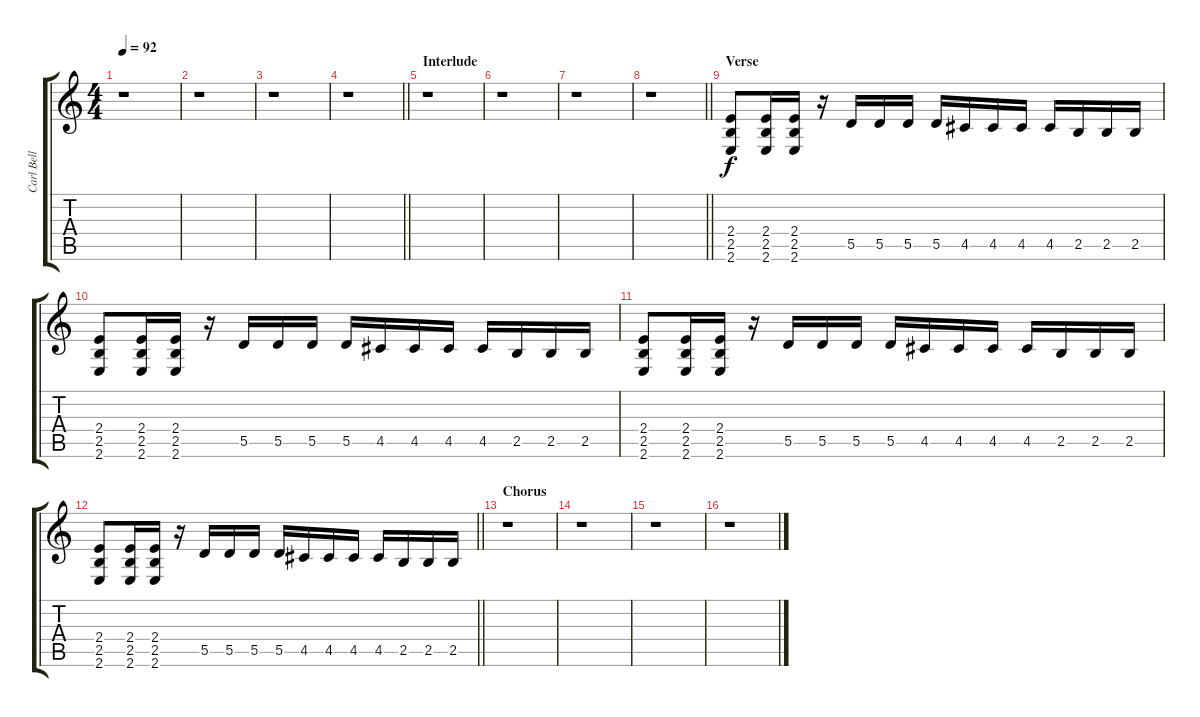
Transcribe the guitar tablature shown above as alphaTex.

\track ("Carl Bell (Lead Guitar)" "Carl Bell ") {instrument distortionguitar}
\staff {score tabs}
\tuning (E4 B3 G3 D3 A2 D2) {hide}
\ts (4 4)
\tempo 92
\clef g2
\ks c
r.1{dy f} |
r.1 |
r.1 |
\barLineRight lightlight
r.1 |
\section ("" "Interlude")
r.1 |
r.1 |
r.1 |
\barLineRight lightlight
r.1 |
\section ("" "Verse")
(2.4 2.5 2.6).8{volume 10} (2.4 2.5 2.6).16 (2.4 2.5 2.6).16 r.16{balance 16} 5.5.16{balance 0} 5.5.16 5.5.16 5.5.16 4.5.16 4.5.16 4.5.16 4.5.16 2.5.16 2.5.16 2.5.16 |
(2.4 2.5 2.6).8{balance 8} (2.4 2.5 2.6).16 (2.4 2.5 2.6).16 r.16{balance 16} 5.5.16{balance 0} 5.5.16 5.5.16 5.5.16 4.5.16 4.5.16 4.5.16 4.5.16 2.5.16 2.5.16 2.5.16 |
(2.4 2.5 2.6).8{balance 8} (2.4 2.5 2.6).16 (2.4 2.5 2.6).16 r.16{balance 16} 5.5.16{balance 0} 5.5.16 5.5.16 5.5.16 4.5.16 4.5.16 4.5.16 4.5.16 2.5.16 2.5.16 2.5.16 |
\barLineRight lightlight
(2.4 2.5 2.6).8{balance 8} (2.4 2.5 2.6).16 (2.4 2.5 2.6).16 r.16{balance 16} 5.5.16{balance 0} 5.5.16 5.5.16 5.5.16 4.5.16 4.5.16 4.5.16 4.5.16 2.5.16 2.5.16 2.5.16 |
\section ("" "Chorus")
r.1 |
r.1 |
r.1 |
r.1
